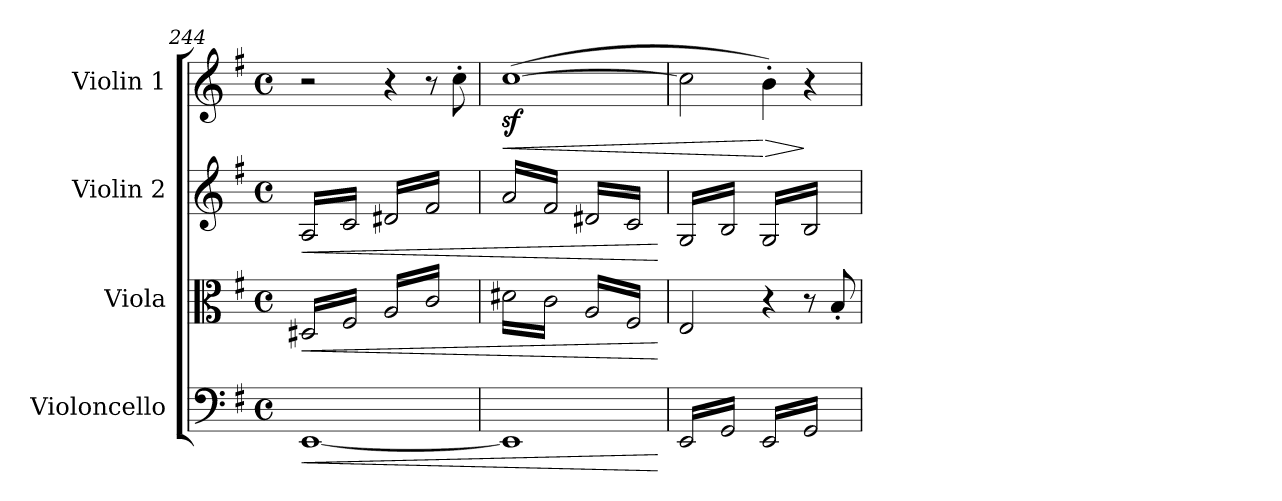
**kern	**dynam	**kern	**dynam	**kern	**dynam	**kern	**dynam
*part4	*part4	*part3	*part3	*part2	*part2	*part1	*part1
*staff4	*staff4	*staff3	*staff3	*staff2	*staff2	*staff1	*staff1
*I"Violoncello	*	*I"Viola	*	*I"Violin 2	*	*I"Violin 1	*
*I'Vc	*	*I'Vla	*	*I'Vln	*	*I'Vln	*
*clefF4	*	*clefC3	*	*clefG2	*	*clefG2	*
*k[f#]	*	*k[f#]	*	*k[f#]	*	*k[f#]	*
*M4/4	*	*M4/4	*	*M4/4	*	*M4/4	*
*met(c)	*	*met(c)	*	*met(c)	*	*met(c)	*
=244	=244	=244	=244	=244	=244	=244	=244
!	!LO:HP:b	!	!LO:HP:b	!	!LO:HP:b	!	!
*	*	*tremolo	*	*	*	*	*
*	*	*	*	*tremolo	*	*	*
[1EE	<	(16D#X/LL	<	(16A/LL	<	2r	.
.	.	16F#/	.	16c/	.	.	.
.	.	16D#X/	.	16A/	.	.	.
.	.	16F#/	.	16c/	.	.	.
.	.	16D#X/	.	16A/	.	.	.
.	.	16F#/	.	16c/	.	.	.
.	.	16D#X/	.	16A/	.	.	.
.	.	16F#/JJ	.	16c/JJ	.	.	.
.	.	16A/LL	.	16d#X/LL	.	4r	.
.	.	16c/)	.	16f#/)	.	.	.
.	.	16A/	.	16d#X/	.	.	.
.	.	16c/)	.	16f#/)	.	.	.
.	.	16A/	.	16d#X/	.	8r	.
.	.	16c/)	.	16f#/)	.	.	.
.	.	16A/	.	16d#X/	.	8cc'\	.
.	.	16c/)JJ	.	16f#/)JJ	.	.	.
=245	=245	=245	=245	=245	=245	=245	=245
!	!	!	!	!	!	!	!LO:HP:b
1EE]	.	(16d#X\LL	.	(16a/LL	.	([1ccz<	<
.	.	16c\	.	16f#/	.	.	.
.	.	16d#X\	.	16a/	.	.	.
.	.	16c\	.	16f#/	.	.	.
.	.	16d#X\	.	16a/	.	.	.
.	.	16c\	.	16f#/	.	.	.
.	.	16d#X\	.	16a/	.	.	.
.	.	16c\JJ	.	16f#/JJ	.	.	.
.	.	16A/LL	.	16d#X/LL	.	.	.
.	.	16F#/)	.	16c/)	.	.	.
.	.	16A/	.	16d#X/	.	.	.
.	.	16F#/)	.	16c/)	.	.	.
.	.	16A/	.	16d#X/	.	.	.
.	.	16F#/)	.	16c/)	.	.	.
.	.	16A/	.	16d#X/	.	.	.
.	.	16F#/)JJ	.	16c/)JJ	.	.	.
*	*	*Xtremolo	*	*	*	*	*
.	[	.	[	.	[	.	.
!!LO:LB:g=z
=246	=246	=246	=246	=246	=246	=246	=246
*tremolo	*	*	*	*	*	*	*
(16EE/LL	.	2E/	.	(16G/LL	.	2cc\]	.
16GG/)	.	.	.	16B/	.	.	.
16EE/	.	.	.	16G/	.	.	.
16GG/)	.	.	.	16B/	.	.	.
16EE/	.	.	.	16G/	.	.	.
16GG/)	.	.	.	16B/	.	.	.
16EE/	.	.	.	16G/	.	.	.
16GG/)JJ	.	.	.	16B/JJ	.	.	.
!	!	!	!	!	!	!	!LO:HP:n=1:b
(16EE/LL	.	4r	.	16G/LL	.	4b'\)	[ >
16GG/)	.	.	.	16B/)	.	.	.
16EE/	.	.	.	16G/	.	.	.
16GG/)	.	.	.	16B/)	.	.	.
16EE/	.	8r	.	16G/	.	4r	]
16GG/)	.	.	.	16B/)	.	.	.
16EE/	.	8B'/	.	16G/	.	.	.
16GG/)JJ	.	.	.	16B/)JJ	.	.	.
*	*	*	*	*Xtremolo	*	*	*
*Xtremolo	*	*	*	*	*	*	*
.	.	.	.	.	.	.	.
.	.	.	.	.	.	.	.
.	.	.	.	.	.	.	.
.	.	.	.	.	.	.	.
=	=	=	=	=	=	=	=
*-	*-	*-	*-	*-	*-	*-	*-
